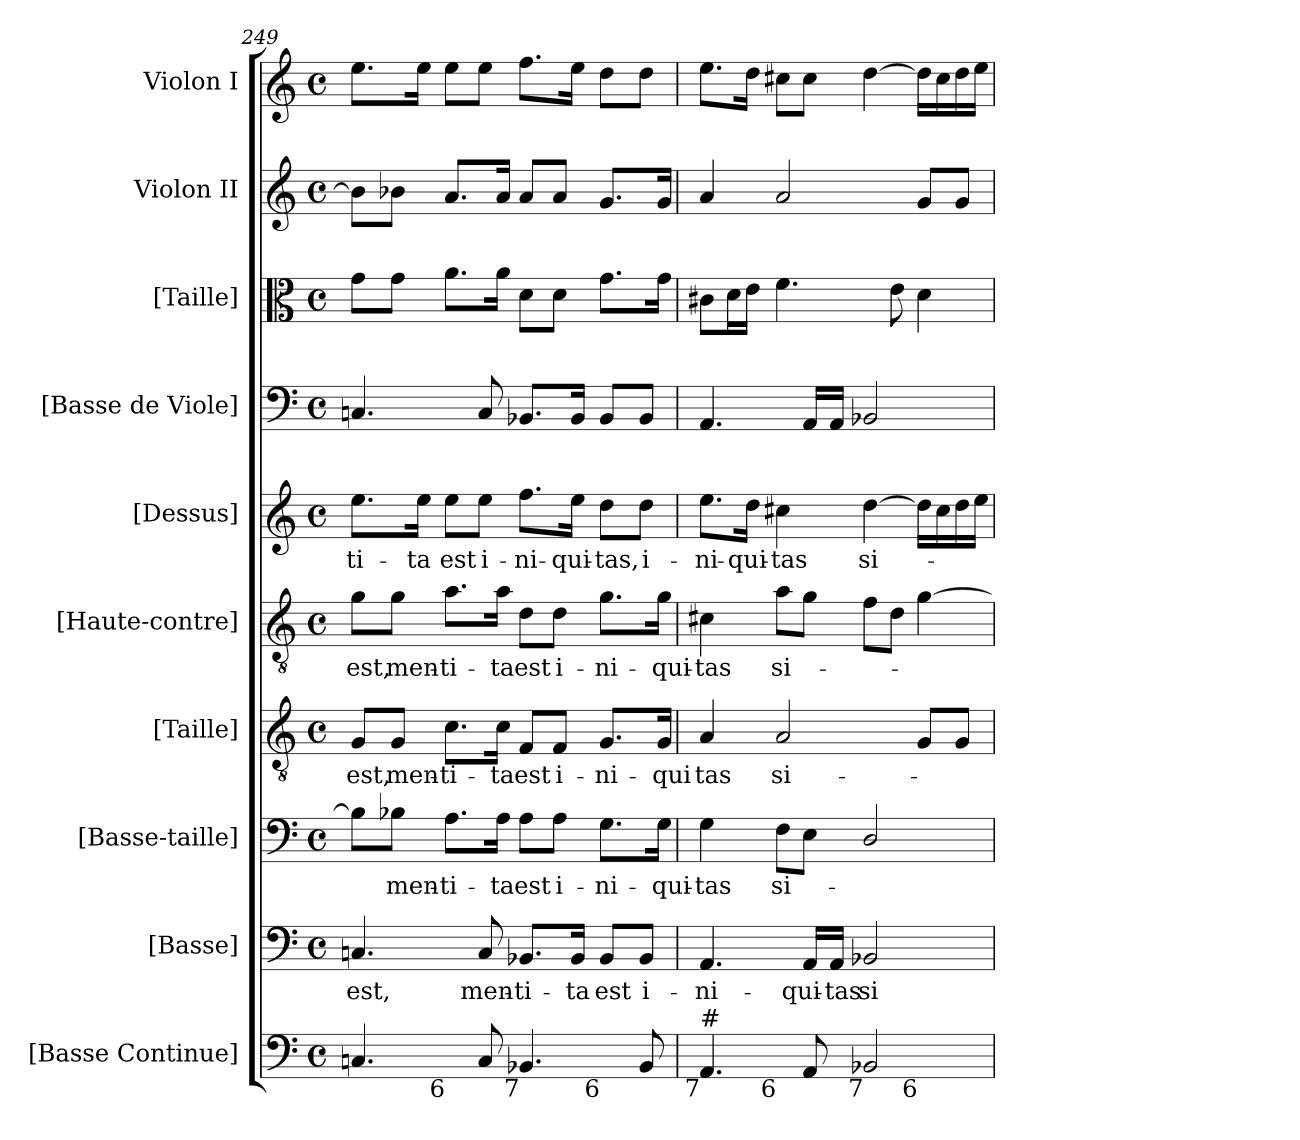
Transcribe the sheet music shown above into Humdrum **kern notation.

**kern	**kern	**text	**kern	**text	**kern	**text	**kern	**text	**kern	**text	**kern	**kern	**kern	**kern
*part10	*part9	*part9	*part8	*part8	*part7	*part7	*part6	*part6	*part5	*part5	*part4	*part3	*part2	*part1
*staff10	*staff9	*staff9	*staff8	*staff8	*staff7	*staff7	*staff6	*staff6	*staff5	*staff5	*staff4	*staff3	*staff2	*staff1
*I"[Basse Continue]	*I"[Basse]	*	*I"[Basse-taille]	*	*I"[Taille]	*	*I"[Haute-contre]	*	*I"[Dessus]	*	*I"[Basse de Viole]	*I"[Taille]	*I"Violon II	*I"Violon I
*I'B.c.	*I'B.	*	*I'B.t.	*	*I'T.	*	*I'H.C.	*	*I'D.	*	*	*	*I'Vln. II	*I'Vln. I
!!LO:PB:g=z
*clefF4	*clefF4	*	*clefF4	*	*clefGv2	*	*clefGv2	*	*clefG2	*	*clefF4	*clefC3	*clefG2	*clefG2
*	*	*	*	*	*ITrd7c12	*	*ITrd7c12	*	*	*	*	*	*	*
*k[]	*k[]	*	*k[]	*	*k[]	*	*k[]	*	*k[]	*	*k[]	*k[]	*k[]	*k[]
*M4/4	*M4/4	*	*M4/4	*	*M4/4	*	*M4/4	*	*M4/4	*	*M4/4	*M4/4	*M4/4	*M4/4
*met(c)	*met(c)	*	*met(c)	*	*met(c)	*	*met(c)	*	*met(c)	*	*met(c)	*met(c)	*met(c)	*met(c)
=249	=249	=249	=249	=249	=249	=249	=249	=249	=249	=249	=249	=249	=249	=249
!	!	!LO:LY:b:color=#000000	!	!	!	!	!	!	!	!	!	!	!	!
!	!	!	!	!	!	!LO:LY:b:color=#000000	!	!	!	!	!	!	!	!
!	!	!	!	!	!	!	!	!LO:LY:b:color=#000000	!	!	!	!	!	!
!LO:TX:b:rj:t=7	!	!	!	!	!	!	!	!	!	!	!	!	!	!
!	!	!	!	!	!	!	!	!	!	!LO:LY:b:color=#000000	!	!	!	!
*^	*	*	*	*	*	*	*	*	*	*	*	*	*	*
*	*^	*	*	*	*	*	*	*	*	*	*	*	*	*	*
4.Cni/	4ryy	2.ryy	4.Cni/	est,	8B-i\L]	.	8GGi/L	est,	8Gi\L	est,	8.eei\L	-ti-	4.Cni/	8gi\L	8b-i\L]	8.eei\L
!	!	!	!	!	!	!LO:LY:b:color=#000000	!	!	!	!	!	!	!	!	!	!
!	!	!	!	!	!	!	!	!LO:LY:b:color=#000000	!	!	!	!	!	!	!	!
!	!	!	!	!	!	!	!	!	!	!LO:LY:b:color=#000000	!	!	!	!	!	!
.	.	.	.	.	8B-Xi\J	men-	8GGi/J	men-	8Gi\J	men-	.	.	.	8gi\J	8b-Xi\J	.
!	!	!	!	!	!	!	!	!	!	!	!	!LO:LY:b:color=#000000	!	!	!	!
.	.	.	.	.	.	.	.	.	.	.	16eei\Jk	-ta	.	.	.	16eei\Jk
!	!	!	!	!	!	!LO:LY:b:color=#000000	!	!	!	!	!	!	!	!	!	!
!	!	!	!	!	!	!	!	!LO:LY:b:color=#000000	!	!	!	!	!	!	!	!
!	!	!	!	!	!	!	!	!	!	!LO:LY:b:color=#000000	!	!	!	!	!	!
!	!LO:TX:b:rj:t=6	!	!	!	!	!	!	!	!	!	!	!	!	!	!	!
!	!	!	!	!	!	!	!	!	!	!	!	!LO:LY:b:color=#000000	!	!	!	!
.	2.ryy	.	.	.	8.Ai\L	-ti-	8.Ci\L	-ti-	8.Ai\L	-ti-	8eei\L	est	.	8.ai\L	8.ai/L	8eei\L
!	!	!	!	!LO:LY:b:color=#000000	!	!	!	!	!	!	!	!	!	!	!	!
!	!	!	!	!	!	!	!	!	!	!	!	!LO:LY:b:color=#000000	!	!	!	!
8Ci/	.	.	8Ci/	men-	.	.	.	.	.	.	8eei\J	i-	8Ci/	.	.	8eei\J
!	!	!	!	!	!	!LO:LY:b:color=#000000	!	!	!	!	!	!	!	!	!	!
!	!	!	!	!	!	!	!	!LO:LY:b:color=#000000	!	!	!	!	!	!	!	!
!	!	!	!	!	!	!	!	!	!	!LO:LY:b:color=#000000	!	!	!	!	!	!
.	.	.	.	.	16Ai\Jk	-ta	16Ci\Jk	-ta	16Ai\Jk	-ta	.	.	.	16ai\Jk	16ai/Jk	.
!	!	!	!	!LO:LY:b:color=#000000	!	!	!	!	!	!	!	!	!	!	!	!
!	!	!	!	!	!	!LO:LY:b:color=#000000	!	!	!	!	!	!	!	!	!	!
!	!	!	!	!	!	!	!	!LO:LY:b:color=#000000	!	!	!	!	!	!	!	!
!	!	!	!	!	!	!	!	!	!	!LO:LY:b:color=#000000	!	!	!	!	!	!
!LO:TX:b:rj:t=7	!	!	!	!	!	!	!	!	!	!	!	!	!	!	!	!
!	!	!	!	!	!	!	!	!	!	!	!	!LO:LY:b:color=#000000	!	!	!	!
4.BB-Xi/	.	.	8.BB-Xi/L	-ti-	8Ai\L	est	8FFi/L	est	8Di\L	est	8.ffi\L	-ni-	8.BB-Xi/L	8di\L	8ai/L	8.ffi\L
!	!	!	!	!	!	!LO:LY:b:color=#000000	!	!	!	!	!	!	!	!	!	!
!	!	!	!	!	!	!	!	!LO:LY:b:color=#000000	!	!	!	!	!	!	!	!
!	!	!	!	!	!	!	!	!	!	!LO:LY:b:color=#000000	!	!	!	!	!	!
.	.	.	.	.	8Ai\J	i-	8FFi/J	i-	8Di\J	i-	.	.	.	8di\J	8ai/J	.
!	!	!	!	!LO:LY:b:color=#000000	!	!	!	!	!	!	!	!	!	!	!	!
!	!	!	!	!	!	!	!	!	!	!	!	!LO:LY:b:color=#000000	!	!	!	!
.	.	.	16BB-i/Jk	-ta	.	.	.	.	.	.	16eei\Jk	-qui-	16BB-i/Jk	.	.	16eei\Jk
!	!	!	!	!LO:LY:b:color=#000000	!	!	!	!	!	!	!	!	!	!	!	!
!	!	!	!	!	!	!LO:LY:b:color=#000000	!	!	!	!	!	!	!	!	!	!
!	!	!	!	!	!	!	!	!LO:LY:b:color=#000000	!	!	!	!	!	!	!	!
!	!	!	!	!	!	!	!	!	!	!LO:LY:b:color=#000000	!	!	!	!	!	!
!	!	!LO:TX:b:rj:t=6	!	!	!	!	!	!	!	!	!	!	!	!	!	!
!	!	!	!	!	!	!	!	!	!	!	!	!LO:LY:b:color=#000000	!	!	!	!
.	.	4ryy	8BB-i/L	est	8.Gi\L	-ni-	8.GGi/L	-ni-	8.Gi\L	-ni-	8ddi\L	-tas,	8BB-i/L	8.gi\L	8.gi/L	8ddi\L
!	!	!	!	!LO:LY:b:color=#000000	!	!	!	!	!	!	!	!	!	!	!	!
!	!	!	!	!	!	!	!	!	!	!	!	!LO:LY:b:color=#000000	!	!	!	!
8BB-i/	.	.	8BB-i/J	i-	.	.	.	.	.	.	8ddi\J	i-	8BB-i/J	.	.	8ddi\J
!	!	!	!	!	!	!LO:LY:b:color=#000000	!	!	!	!	!	!	!	!	!	!
!	!	!	!	!	!	!	!	!LO:LY:b:color=#000000	!	!	!	!	!	!	!	!
!	!	!	!	!	!	!	!	!	!	!LO:LY:b:color=#000000	!	!	!	!	!	!
.	.	.	.	.	16Gi\Jk	-qui-	16GGi/Jk	-qui	16Gi\Jk	-qui-	.	.	.	16gi\Jk	16gi/Jk	.
=250	=250	=250	=250	=250	=250	=250	=250	=250	=250	=250	=250	=250	=250	=250	=250	=250
!	!	!	!	!LO:LY:b:color=#000000	!	!	!	!	!	!	!	!	!	!	!	!
!	!	!	!	!	!	!LO:LY:b:color=#000000	!	!	!	!	!	!	!	!	!	!
!	!	!	!	!	!	!	!	!LO:LY:b:color=#000000	!	!	!	!	!	!	!	!
!	!	!	!	!	!	!	!	!	!	!LO:LY:b:color=#000000	!	!	!	!	!	!
!LO:TX:b:rj:t=7	!	!	!	!	!	!	!	!	!	!	!	!	!	!	!	!
!LO:TX:t=#	!	!	!	!	!	!	!	!	!	!	!	!	!	!	!	!
!	!	!	!	!	!	!	!	!	!	!	!	!LO:LY:b:color=#000000	!	!	!	!
4.AAi/	4ryy	2.ryy	4.AAi/	-ni-	4Gi\	-tas	4AAi/	tas	4C#Xi\	-tas	8.eei\L	-ni-	4.AAi/	8c#Xi\L	4ai/	8.eei\L
.	.	.	.	.	.	.	.	.	.	.	.	.	.	16di\L	.	.
!	!	!	!	!	!	!	!	!	!	!	!	!LO:LY:b:color=#000000	!	!	!	!
.	.	.	.	.	.	.	.	.	.	.	16ddi\Jk	-qui-	.	16ei\JJ	.	16ddi\Jk
!	!	!	!	!	!	!LO:LY:b:color=#000000	!	!	!	!	!	!	!	!	!	!
!	!	!	!	!	!	!	!	!LO:LY:b:color=#000000	!	!	!	!	!	!	!	!
!	!	!	!	!	!	!	!	!	!	!LO:LY:b:color=#000000	!	!	!	!	!	!
!	!LO:TX:b:rj:t=6	!	!	!	!	!	!	!	!	!	!	!	!	!	!	!
!	!	!	!	!	!	!	!	!	!	!	!	!LO:LY:b:color=#000000	!	!	!	!
.	2.ryy	.	.	.	8Fi\L	si-	2AAi/	si-	8Ai\L	si-	4cc#Xi\	-tas	.	4.fi\	2ai/	8cc#Xi\L
!	!	!	!	!LO:LY:b:color=#000000	!	!	!	!	!	!	!	!	!	!	!	!
8AAi/	.	.	16AAi/LL	-qui-	8Ei\J	.	.	.	8Gi\J	.	.	.	16AAi/LL	.	.	8cc#i\J
!	!	!	!	!LO:LY:b:color=#000000	!	!	!	!	!	!	!	!	!	!	!	!
.	.	.	16AAi/JJ	-tas	.	.	.	.	.	.	.	.	16AAi/JJ	.	.	.
!	!	!	!	!LO:LY:b:color=#000000	!	!	!	!	!	!	!	!	!	!	!	!
!LO:TX:b:rj:t=7	!	!	!	!	!	!	!	!	!	!	!	!	!	!	!	!
!	!	!	!	!	!	!	!	!	!	!	!	!LO:LY:b:color=#000000	!	!	!	!
2BB-Xi/	.	.	2BB-Xi/	si-	2Di/	.	.	.	8Fi\L	.	[4ddi\	si-	2BB-Xi/	.	.	[4ddi\
.	.	.	.	.	.	.	.	.	8Di\J	.	.	.	.	8ei\	.	.
!	!	!LO:TX:b:rj:t=6	!	!	!	!	!	!	!	!	!	!	!	!	!	!
.	.	4ryy	.	.	.	.	8GGi/L	.	[4Gi\	.	16ddi\LL]	.	.	4di\	8gi/L	16ddi\LL]
.	.	.	.	.	.	.	.	.	.	.	16cc#i\	.	.	.	.	16cc#i\
.	.	.	.	.	.	.	8GGi/J	.	.	.	16ddi\	.	.	.	8gi/J	16ddi\
.	.	.	.	.	.	.	.	.	.	.	16eei\JJ	.	.	.	.	16eei\JJ
*v	*v	*v	*	*	*	*	*	*	*	*	*	*	*	*	*	*
=	=	=	=	=	=	=	=	=	=	=	=	=	=	=
*-	*-	*-	*-	*-	*-	*-	*-	*-	*-	*-	*-	*-	*-	*-
